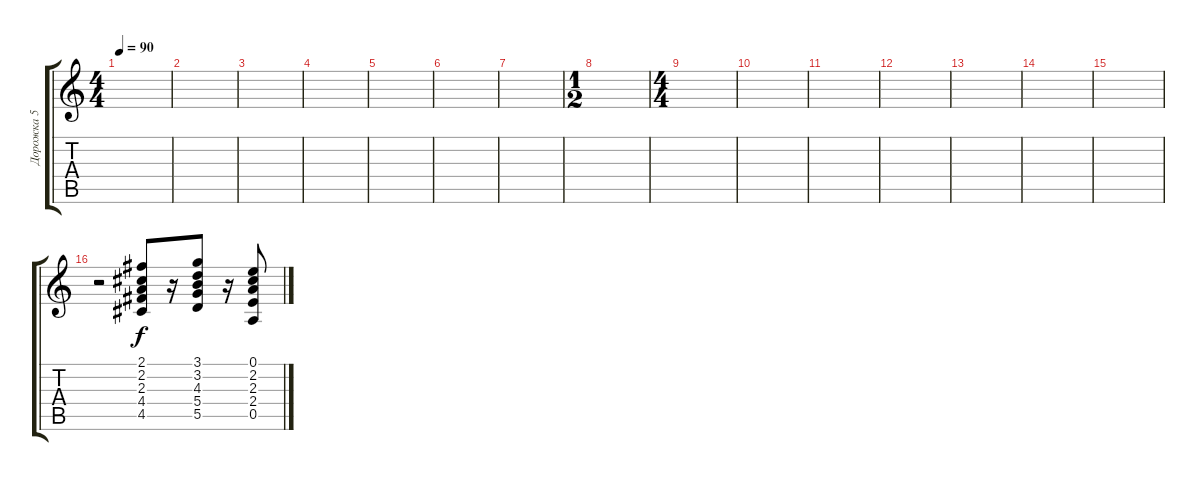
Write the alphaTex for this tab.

\track ("Дорожка 5" "Дорожка 5") {instrument acousticguitarsteel}
\staff {score tabs}
\tuning (E4 B3 G3 D3 A2 E2) {hide}
\ts (4 4)
\tempo 90
\clef g2
\ks c
|
|
|
|
|
|
|
\ts (1 2)
|
\ts (4 4)
|
|
|
|
|
|
|
r.2 (2.1 2.2 2.3 4.4 4.5).8 r.16 (3.1 3.2 4.3 5.4 5.5).8 r.16 (0.1 2.2 2.3 2.4 0.5).8
